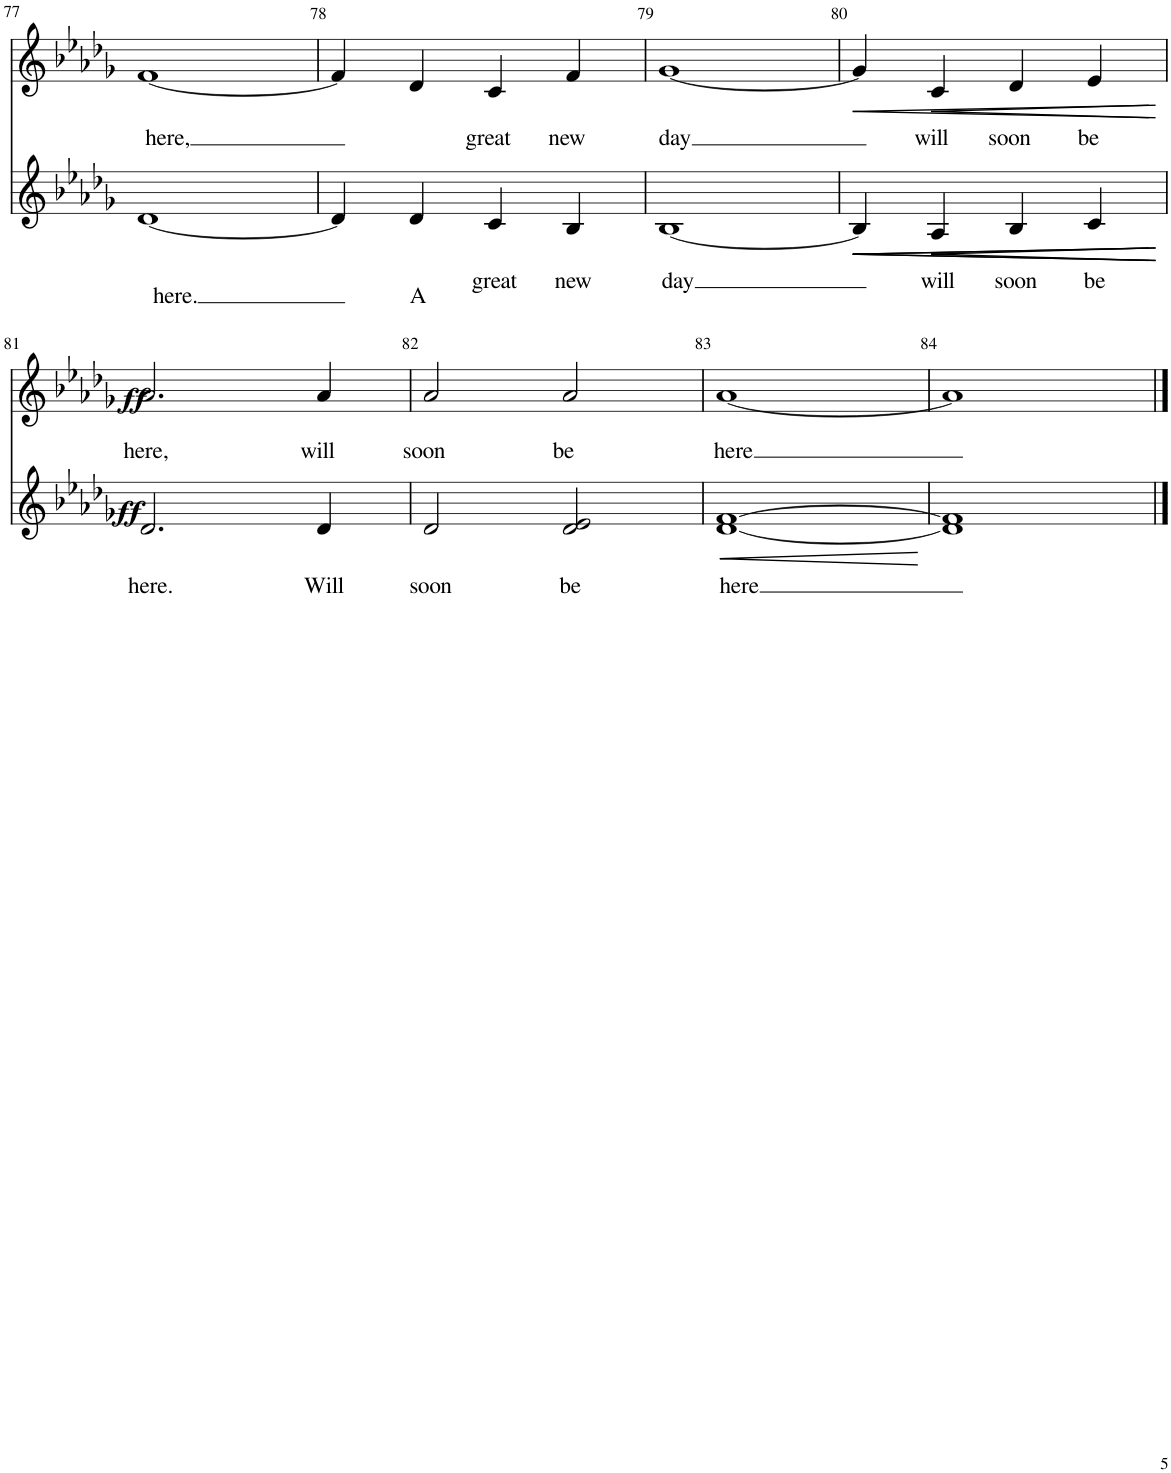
**kern	**text	**dynam	**kern	**text	**dynam
*part2	*part2	*part2	*part1	*part1	*part1
*staff2	*staff2	*staff2	*staff1	*staff1	*staff1
*I"Bass	*	*	*I"Tenor	*	*
*clefG2	*	*	*clefG2	*	*
*k[b-e-a-d-g-]	*	*	*k[b-e-a-d-g-]	*	*
*M4/4	*	*	*M4/4	*	*
=76	=76	=76	=76	=76	=76
4a/]	.	.	4a/]	.	.
!	!LO:LY:b	!	!	!LO:LY:b	!
4f/	will	.	4f/	will	.
!	!LO:LY:b	!	!	!LO:LY:b	!
4an/	soon	.	4an/	soon	.
!	!LO:LY:b	!	!	!LO:LY:b	!
4f/	be	.	4f/	be	.
!!LO:PB:g=z
=77	=77	=77	=77	=77	=77
!	!LO:LY:b	!	!	!LO:LY:b	!
[1d-	here.	.	[1f	here,	.
=78	=78	=78	=78	=78	=78
4d-/]	.	.	4f/]	.	.
!	!LO:LY:b	!	!	!	!
4d-/	A	.	4d-/	.	.
!	!LO:LY:b	!	!	!LO:LY:b	!
4c/	great	.	4c/	great	.
!	!LO:LY:b	!	!	!LO:LY:b	!
4B-/	new	.	4f/	new	.
=79	=79	=79	=79	=79	=79
!	!LO:LY:b	!	!	!LO:LY:b	!
[1B-	day	.	[1g-	day	.
=80	=80	=80	=80	=80	=80
!	!	!LO:HP:b	!	!	!LO:HP:b
4B-/]	.	<	4g-/]	.	<
!	!LO:LY:b	!LO:HP:b	!	!	!
!	!	!LO:HP:n=1:b	!	!LO:LY:b	!LO:HP:b
4A-/	will	< <	4c/	will	<
!	!LO:LY:b	!	!	!LO:LY:b	!
4B-/	soon	.	4d-/	soon	[
!	!LO:LY:b	!	!	!LO:LY:b	!
4c/	be	[	4e-/	be	.
.	.	[ [	.	.	[
!!LO:LB:g=z
=81	=81	=81	=81	=81	=81
!	!LO:LY:b	!LO:DY:b	!	!LO:LY:b	!LO:DY:b
2.d-/	here.	ff	2.a-/	here,	ff
!	!LO:LY:b	!	!	!LO:LY:b	!
4d-/	Will	.	4a-/	will	.
=82	=82	=82	=82	=82	=82
!	!LO:LY:b	!	!	!LO:LY:b	!
2d-/	soon	.	2a-/	soon	.
!	!LO:LY:b	!	!	!LO:LY:b	!
2d-/ 2e-/	be	.	2a-/	be	.
=83	=83	=83	=83	=83	=83
!	!LO:LY:b	!LO:HP:b	!	!LO:LY:b	!
[1d- [1f	here	<	[1a-	here	.
.	.	[	.	.	.
=	=	=	=	=	=
*-	*-	*-	*-	*-	*-
